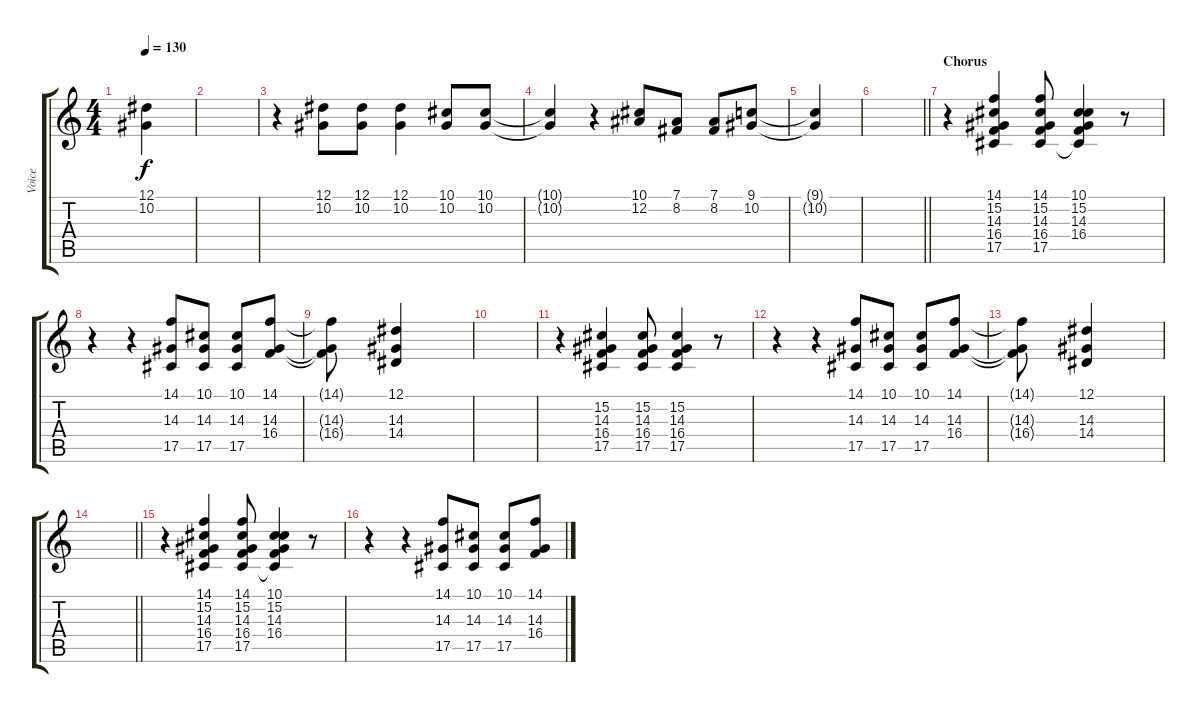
\track ("Voice" "Voice") {instrument altosax}
\staff {score tabs}
\tuning (Eb4 Bb3 Gb3 Db3 Ab2 Eb2) {hide}
\ts (4 4)
\tempo 130
\clef g2
\ks c
(12.1{t} 10.2{t}).4{dy f} |
|
r.4 (12.1 10.2).8 (12.1 10.2).8 (12.1 10.2).4 (10.1 10.2).8 (10.1 10.2).8 |
(10.1{t} 10.2{t}).4 r.4 (10.1 12.2).8 (7.1 8.2).8 (7.1 8.2).8 (9.1 10.2).8 |
(9.1{t} 10.2{t}).4 |
\barLineRight lightlight
|
\section ("" "Chorus")
r.4 (14.1 15.2 14.3 16.4 17.5).4 (14.1 15.2 14.3 16.4 17.5).8 (10.1 15.2 14.3 16.4 17.5{t}).4 r.8 |
r.4 r.4 (14.1 14.3 17.5).8 (10.1 14.3 17.5).8 (10.1 14.3 17.5).8 (14.1 14.3 16.4).8 |
(14.1{t} 14.3{t} 16.4{t}).8 (12.1 14.3 14.4).4 |
|
r.4 (15.2 14.3 16.4 17.5).4 (15.2 14.3 16.4 17.5).8 (15.2 14.3 16.4 17.5).4 r.8 |
r.4 r.4 (14.1 14.3 17.5).8 (10.1 14.3 17.5).8 (10.1 14.3 17.5).8 (14.1 14.3 16.4).8 |
(14.1{t} 14.3{t} 16.4{t}).8 (12.1 14.3 14.4).4 |
\barLineRight lightlight
|
r.4 (14.1 15.2 14.3 16.4 17.5).4 (14.1 15.2 14.3 16.4 17.5).8 (10.1 15.2 14.3 16.4 17.5{t}).4 r.8 |
r.4 r.4 (14.1 14.3 17.5).8 (10.1 14.3 17.5).8 (10.1 14.3 17.5).8 (14.1 14.3 16.4).8
